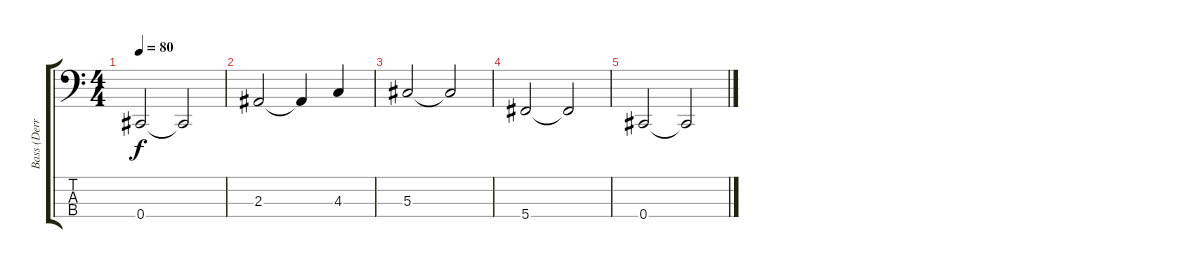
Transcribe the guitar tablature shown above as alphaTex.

\track ("Bass (Derrick)" "Bass (Derr") {instrument electricbassfinger}
\staff {score tabs}
\tuning (Gb2 Db2 Ab1 Db1) {hide}
\ts (4 4)
\tempo 80
\clef f4
\ks c
0.4.2{dy f} 0.4{t}.2 |
2.3.2{volume 16} 2.3{t}.4 4.3.4 |
5.3.2 5.3{t}.2 |
5.4.2 5.4{t}.2 |
0.4.2 0.4{t}.2
